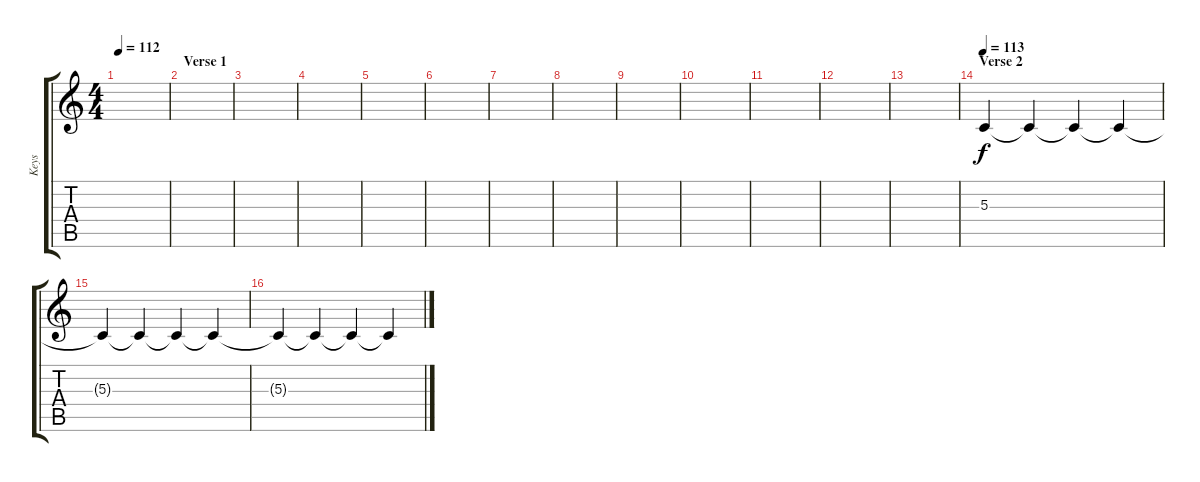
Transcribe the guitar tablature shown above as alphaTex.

\track ("Keys" "Keys") {instrument drawbarorgan}
\staff {score tabs}
\tuning (E4 B3 G3 D3 A2 E2) {hide}
\ts (4 4)
\tempo 112
\clef g2
\ks c
|
\section ("" "Verse 1")
|
|
|
|
|
|
|
|
|
|
|
|
\section ("" "Verse 2")
\tempo 113
5.3.4 5.3{t}.4 5.3{t}.4 5.3{t}.4 |
5.3{t}.4 5.3{t}.4 5.3{t}.4 5.3{t}.4 |
5.3{t}.4 5.3{t}.4 5.3{t}.4 5.3{t}.4
